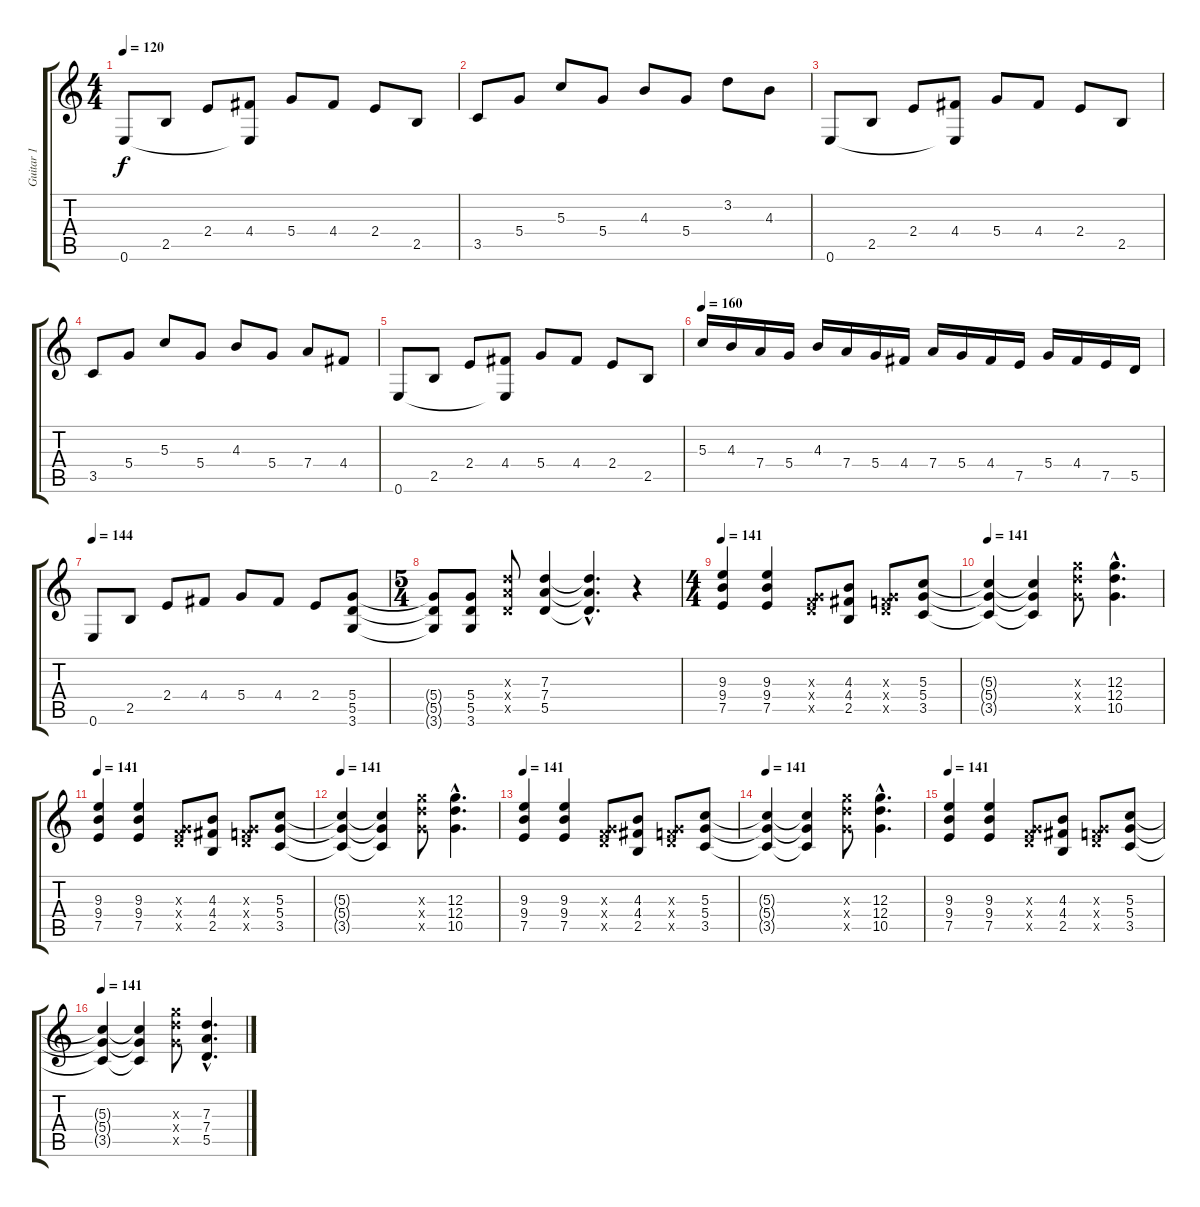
\track ("Guitar 1" "Guitar 1") {instrument distortionguitar}
\staff {score tabs}
\tuning (E4 B3 G3 D3 A2 E2) {hide}
\ts (4 4)
\tempo 120
\tempo 144
\tempo 120
\clef g2
\ks c
0.6.8{dy f instrument distortionguitar} 2.5.8 2.4.8 (4.4 0.6{t}).8 5.4.8 4.4.8 2.4.8 2.5.8 |
3.5.8 5.4.8 5.3.8 5.4.8 4.3.8 5.4.8 3.2.8 4.3.8 |
0.6.8 2.5.8 2.4.8 (4.4 0.6{t}).8 5.4.8 4.4.8 2.4.8 2.5.8 |
3.5.8 5.4.8 5.3.8 5.4.8 4.3.8 5.4.8 7.4.8 4.4.8 |
0.6.8 2.5.8 2.4.8 (4.4 0.6{t}).8 5.4.8 4.4.8 2.4.8 2.5.8 |
\tempo 160
5.3.16 4.3.16 7.4.16 5.4.16 4.3.16 7.4.16 5.4.16 4.4.16 7.4.16 5.4.16 4.4.16 7.5.16 5.4.16 4.4.16 7.5.16 5.5.16 |
\tempo 144
0.6.8 2.5.8 2.4.8 4.4.8 5.4.8 4.4.8 2.4.8 (5.4 5.5 3.6).8 |
\ts (5 4)
(5.4{t} 5.5{t} 3.6{t}).8 (5.4 5.5 3.6).8 (7.3{x} 7.4{x} 5.5{x}).8 (7.3 7.4 5.5).4 (7.3{hac t} 7.4{hac t} 5.5{hac t}).4{d} r.4 |
\ts (4 4)
\tempo 141
(9.3 9.4 7.5).4 (9.3 9.4 7.5).4 (0.3{x} 0.4{x} 8.5{x}).8 (4.3 4.4 2.5).8 (0.3{x} 0.4{x} 8.5{x}).8 (5.3 5.4 3.5).8 |
\tempo 141
(5.3{t} 5.4{t} 3.5{t}).4 (5.3{t} 5.4{t} 3.5{t}).4 (12.3{x} 12.4{x} 10.5{x}).8 (12.3{hac} 12.4{hac} 10.5{hac}).4{d} |
\tempo 141
(9.3 9.4 7.5).4 (9.3 9.4 7.5).4 (0.3{x} 0.4{x} 8.5{x}).8 (4.3 4.4 2.5).8 (0.3{x} 0.4{x} 8.5{x}).8 (5.3 5.4 3.5).8 |
\tempo 141
(5.3{t} 5.4{t} 3.5{t}).4 (5.3{t} 5.4{t} 3.5{t}).4 (12.3{x} 12.4{x} 10.5{x}).8 (12.3{hac} 12.4{hac} 10.5{hac}).4{d} |
\tempo 141
(9.3 9.4 7.5).4 (9.3 9.4 7.5).4 (0.3{x} 0.4{x} 8.5{x}).8 (4.3 4.4 2.5).8 (0.3{x} 0.4{x} 8.5{x}).8 (5.3 5.4 3.5).8 |
\tempo 141
(5.3{t} 5.4{t} 3.5{t}).4 (5.3{t} 5.4{t} 3.5{t}).4 (12.3{x} 12.4{x} 10.5{x}).8 (12.3{hac} 12.4{hac} 10.5{hac}).4{d} |
\tempo 141
(9.3 9.4 7.5).4 (9.3 9.4 7.5).4 (0.3{x} 0.4{x} 8.5{x}).8 (4.3 4.4 2.5).8 (0.3{x} 0.4{x} 8.5{x}).8 (5.3 5.4 3.5).8 |
\tempo 141
(5.3{t} 5.4{t} 3.5{t}).4 (5.3{t} 5.4{t} 3.5{t}).4 (12.3{x} 12.4{x} 10.5{x}).8 (7.3{hac} 7.4{hac} 5.5{hac}).4{d}
